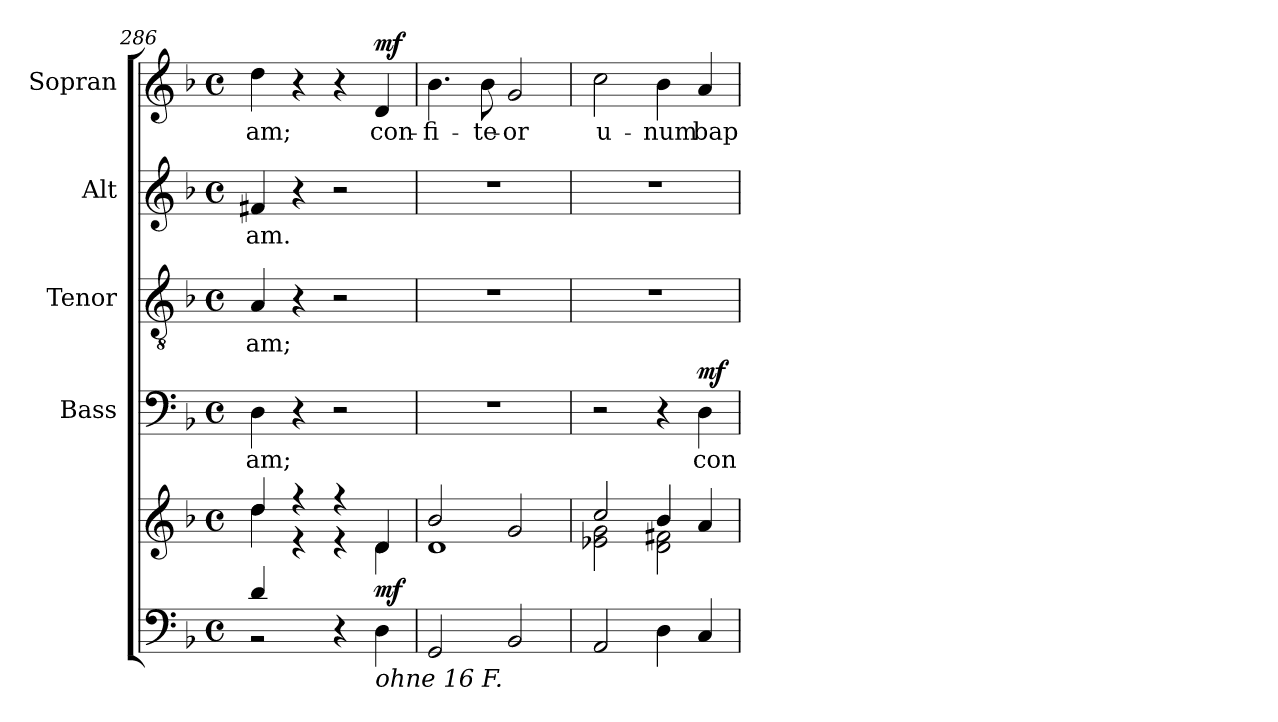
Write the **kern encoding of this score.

**kern	**kern	**dynam	**kern	**text	**dynam	**kern	**text	**kern	**text	**kern	**text	**dynam
*part5	*part5	*part5	*part4	*part4	*part4	*part3	*part3	*part2	*part2	*part1	*part1	*part1
*staff6	*staff5	*staff5/6	*staff4	*staff4	*staff4	*staff3	*staff3	*staff2	*staff2	*staff1	*staff1	*staff1
*	*	*	*I"Bass	*	*	*I"Tenor	*	*I"Alt	*	*I"Sopran	*	*
*	*	*	*I'B.	*	*	*I'T.	*	*I'A.	*	*I'S.	*	*
*clefF4	*clefG2	*	*clefF4	*	*	*clefGv2	*	*clefG2	*	*clefG2	*	*
*k[b-]	*k[b-]	*	*k[b-]	*	*	*k[b-]	*	*k[b-]	*	*k[b-]	*	*
*F:	*F:	*	*F:	*	*	*F:	*	*F:	*	*F:	*	*
*M4/4	*M4/4	*	*M4/4	*	*	*M4/4	*	*M4/4	*	*M4/4	*	*
*met(c)	*met(c)	*	*met(c)	*	*	*met(c)	*	*met(c)	*	*met(c)	*	*
=286	=286	=286	=286	=286	=286	=286	=286	=286	=286	=286	=286	=286
*^	*^	*	*	*	*	*	*	*	*	*	*	*
!	!	!	!	!	!	!LO:LY:b	!	!	!LO:LY:b	!	!LO:LY:b	!	!LO:LY:b	!
4d/	2r	4dd/	4dd\	.	4D\	-am;	.	4A/	-am;	4f#X/	-am.	4dd\	-am;	.
4ryy	.	4r	4r	.	4r	.	.	4r	.	4r	.	4r	.	.
2ryy	4r	4r	4r	.	2r	.	.	2r	.	2r	.	4r	.	.
!	!LO:TX:b:i:t=ohne 16 F.	!	!	!	!	!	!	!	!	!	!	!	!	!
!	!	!	!	!LO:DY:b	!	!	!	!	!	!	!	!	!LO:LY:b	!LO:DY:a
.	4D\	4d/	4d\	mf	.	.	.	.	.	.	.	4d/	con-	mf
=287	=287	=287	=287	=287	=287	=287	=287	=287	=287	=287	=287	=287	=287	=287
!	!	!	!	!	!	!	!	!	!	!	!	!	!LO:LY:b	!
*v	*v	*	*	*	*	*	*	*	*	*	*	*	*	*
2GG/	2b-/	1d	.	1r	.	.	1r	.	1r	.	4.b-\	-fi-	.
!	!	!	!	!	!	!	!	!	!	!	!	!LO:LY:b	!
.	.	.	.	.	.	.	.	.	.	.	8b-\	-te-	.
!	!	!	!	!	!	!	!	!	!	!	!	!LO:LY:b	!
2BB-/	2g/	.	.	.	.	.	.	.	.	.	2g/	-or	.
!!LO:LB:g=z
=288	=288	=288	=288	=288	=288	=288	=288	=288	=288	=288	=288	=288	=288
!	!	!	!	!	!	!	!	!	!	!	!	!LO:LY:b	!
2AA/	2cc/	2e-X\ 2g\	.	2r	.	.	1r	.	1r	.	2cc\	u-	.
!	!	!	!	!	!	!	!	!	!	!	!	!LO:LY:b	!
4D\	4b-/	2d\ 2f#X\	.	4r	.	.	.	.	.	.	4b-\	-num	.
!	!	!	!	!	!LO:LY:b	!LO:DY:a	!	!	!	!	!	!LO:LY:b	!
4C/	4a/	.	.	4D\	con-	mf	.	.	.	.	4a/	bap-	.
*	*v	*v	*	*	*	*	*	*	*	*	*	*	*
=	=	=	=	=	=	=	=	=	=	=	=	=
*-	*-	*-	*-	*-	*-	*-	*-	*-	*-	*-	*-	*-
